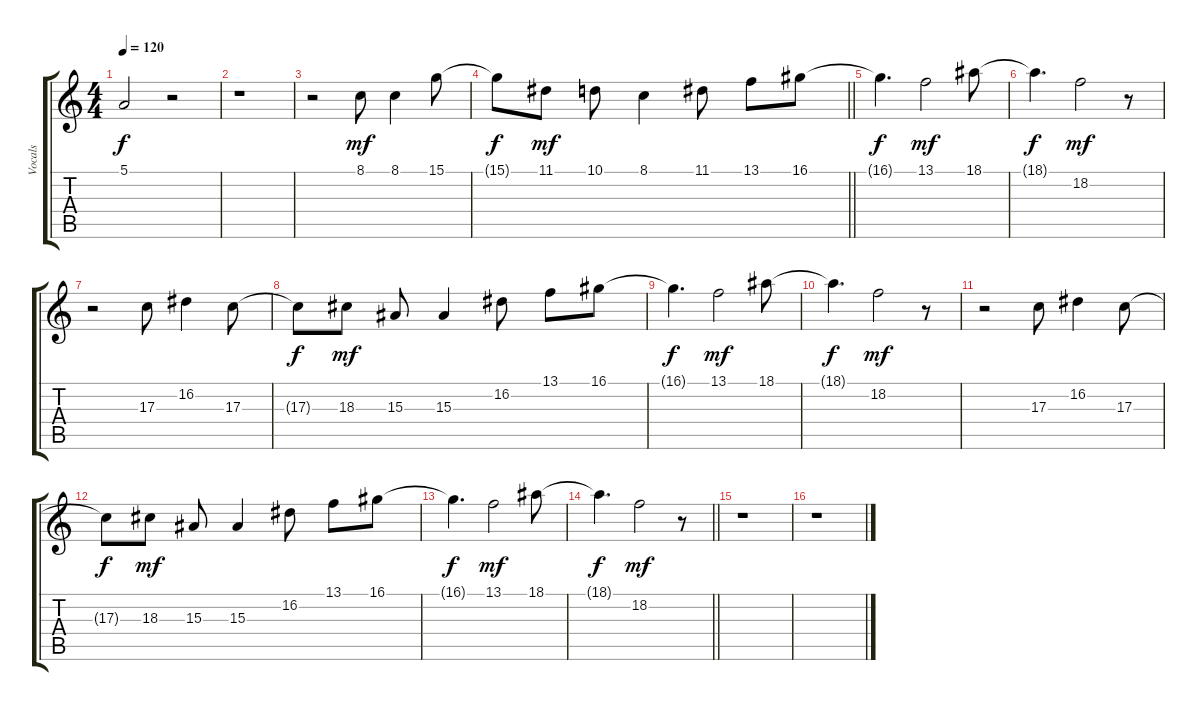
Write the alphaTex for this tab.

\track ("Vocals" "Vocals") {instrument oboe}
\staff {score tabs}
\tuning (E4 B3 G3 D3 A2 E2) {hide}
\ts (4 4)
\tempo 120
\clef g2
\ks c
5.1{t}.2{dy f} r.2 |
r.1 |
r.2 8.1.8{dy mf} 8.1.4 15.1.8 |
\barLineRight lightlight
15.1{t}.8{dy f} 11.1.8{dy mf} 10.1.8 8.1.4 11.1.8 13.1.8 16.1.8 |
16.1{t}.4{d dy f} 13.1.2{dy mf} 18.1.8 |
18.1{t}.4{d dy f} 18.2.2{dy mf} r.8 |
r.2 17.3.8 16.2.4 17.3.8 |
17.3{t}.8{dy f} 18.3.8{dy mf} 15.3.8 15.3.4 16.2.8 13.1.8 16.1.8 |
16.1{t}.4{d dy f} 13.1.2{dy mf} 18.1.8 |
18.1{t}.4{d dy f} 18.2.2{dy mf} r.8 |
r.2 17.3.8 16.2.4 17.3.8 |
17.3{t}.8{dy f} 18.3.8{dy mf} 15.3.8 15.3.4 16.2.8 13.1.8 16.1.8 |
16.1{t}.4{d dy f} 13.1.2{dy mf} 18.1.8 |
\barLineRight lightlight
18.1{t}.4{d dy f} 18.2.2{dy mf} r.8 |
r.1 |
r.1
